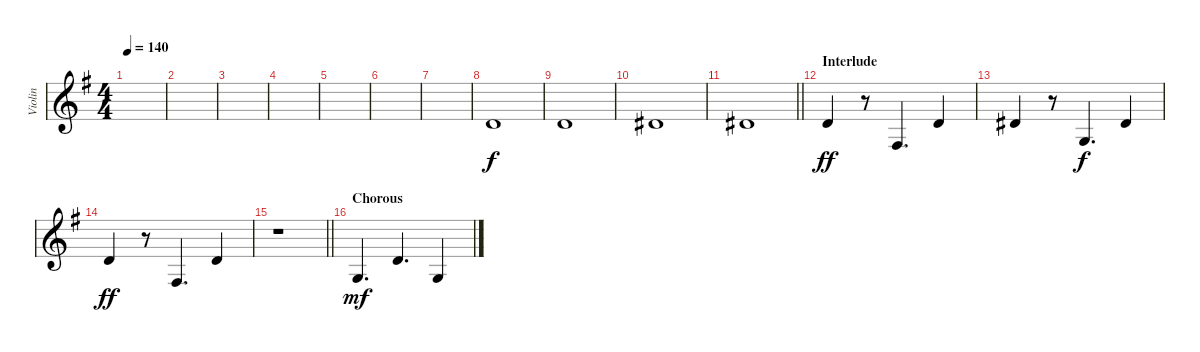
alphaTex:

\track ("Violin" "Violin") {instrument violin}
\staff {score}
\tuning (E4 B3 G3 D3) {hide}
\ts (4 4)
\tempo 140
\clef g2
\ks g
|
|
|
|
|
|
|
3.2.1{dy f} |
3.2.1 |
4.2.1 |
\barLineRight lightlight
4.2.1 |
\section ("" "Interlude")
7.3.4{dy ff} r.8 4.4.4{d} 3.2.4 |
4.2.4 r.8 0.3.4{d dy f} 4.2.4 |
7.3.4{dy ff} r.8 4.4.4{d} 3.2.4 |
\barLineRight lightlight
r.1 |
\section ("" "Chorous")
0.3.4{d dy mf} 7.3.4{d} 0.3.4
